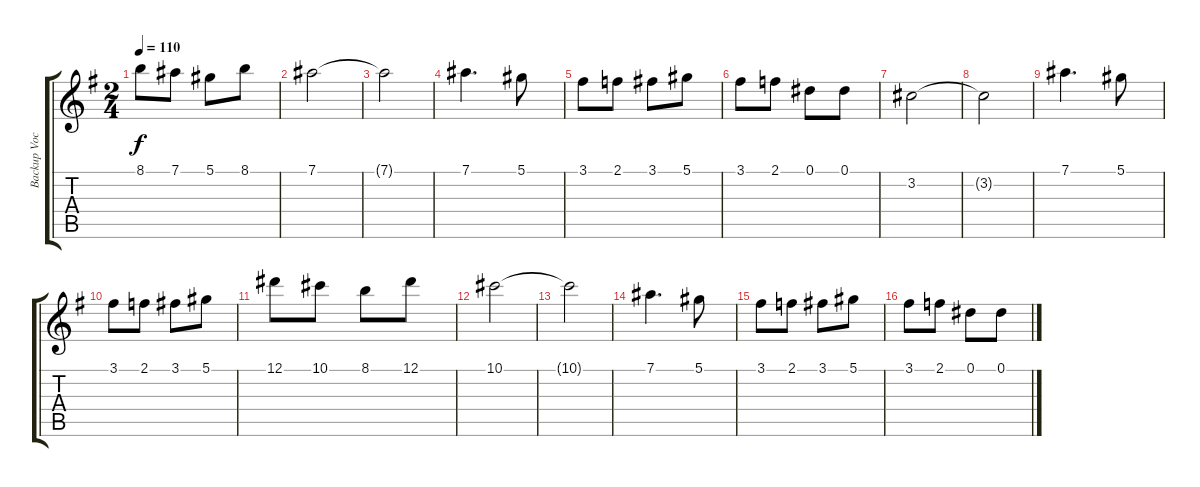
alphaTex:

\track ("Backup Vocals" "Backup Voc") {instrument overdrivenguitar}
\staff {score tabs}
\tuning (Eb4 Bb3 Gb3 Db3 Ab2 Eb2) {hide}
\ts (2 4)
\tempo 110
\clef g2
\ks g
8.1.8{dy f} 7.1.8 5.1.8 8.1.8 |
7.1.2 |
7.1{t}.2 |
7.1.4{d} 5.1.8 |
3.1.8 2.1.8 3.1.8 5.1.8 |
3.1.8 2.1.8 0.1.8 0.1.8 |
3.2.2 |
3.2{t}.2 |
7.1.4{d} 5.1.8 |
3.1.8 2.1.8 3.1.8 5.1.8 |
12.1.8 10.1.8 8.1.8 12.1.8 |
10.1.2 |
10.1{t}.2 |
7.1.4{d} 5.1.8 |
3.1.8 2.1.8 3.1.8 5.1.8 |
3.1.8 2.1.8 0.1.8 0.1.8
